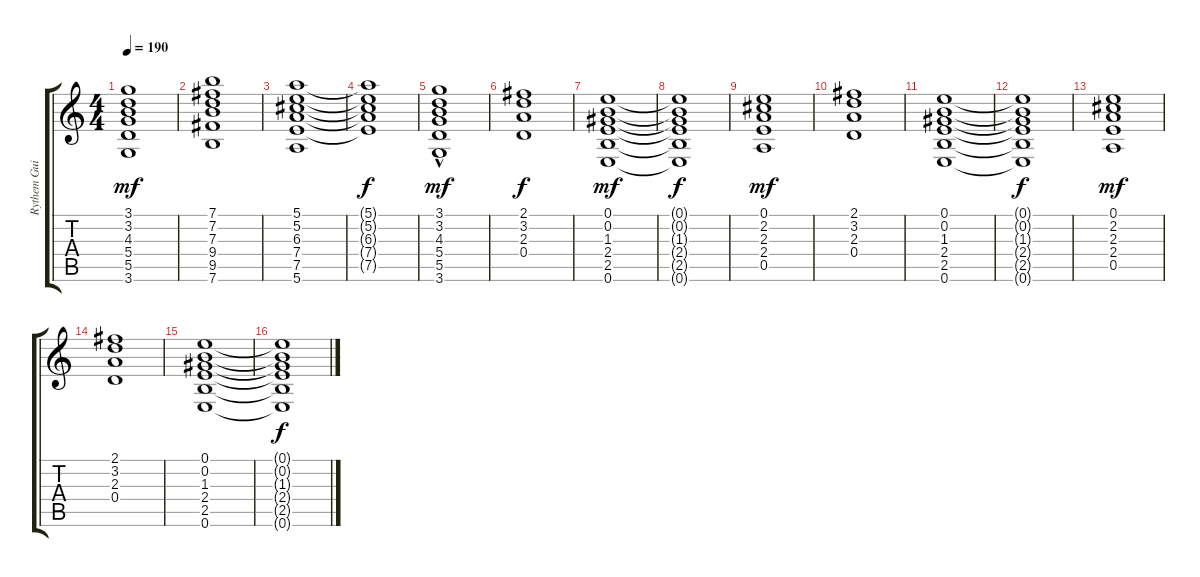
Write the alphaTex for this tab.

\track ("Rythem Guitar (Overdub)" "Rythem Gui") {instrument electricguitarclean}
\staff {score tabs}
\tuning (E4 B3 G3 D3 A2 E2) {hide}
\ts (4 4)
\tempo 190
\clef g2
\ks c
(3.1 3.2 4.3 5.4 5.5 3.6).1{dy mf} |
(7.1 7.2 7.3 9.4 9.5 7.6).1 |
(5.1 5.2 6.3 7.4 7.5 5.6).1 |
(5.1{t} 5.2{t} 6.3{t} 7.4{t} 7.5{t}).1{dy f} |
(3.1 3.2 4.3 5.4 5.5{hac} 3.6).1{dy mf} |
(2.1 3.2 2.3 0.4).1{dy f} |
(0.1 0.2 1.3 2.4 2.5 0.6).1{dy mf} |
(0.1{t} 0.2{t} 1.3{t} 2.4{t} 2.5{t} 0.6{t}).1{dy f} |
(0.1 2.2 2.3 2.4 0.5).1{dy mf} |
(2.1 3.2 2.3 0.4).1 |
(0.1 0.2 1.3 2.4 2.5 0.6).1 |
(0.1{t} 0.2{t} 1.3{t} 2.4{t} 2.5{t} 0.6{t}).1{dy f} |
(0.1 2.2 2.3 2.4 0.5).1{dy mf} |
(2.1 3.2 2.3 0.4).1 |
(0.1 0.2 1.3 2.4 2.5 0.6).1 |
(0.1{t} 0.2{t} 1.3{t} 2.4{t} 2.5{t} 0.6{t}).1{dy f}
